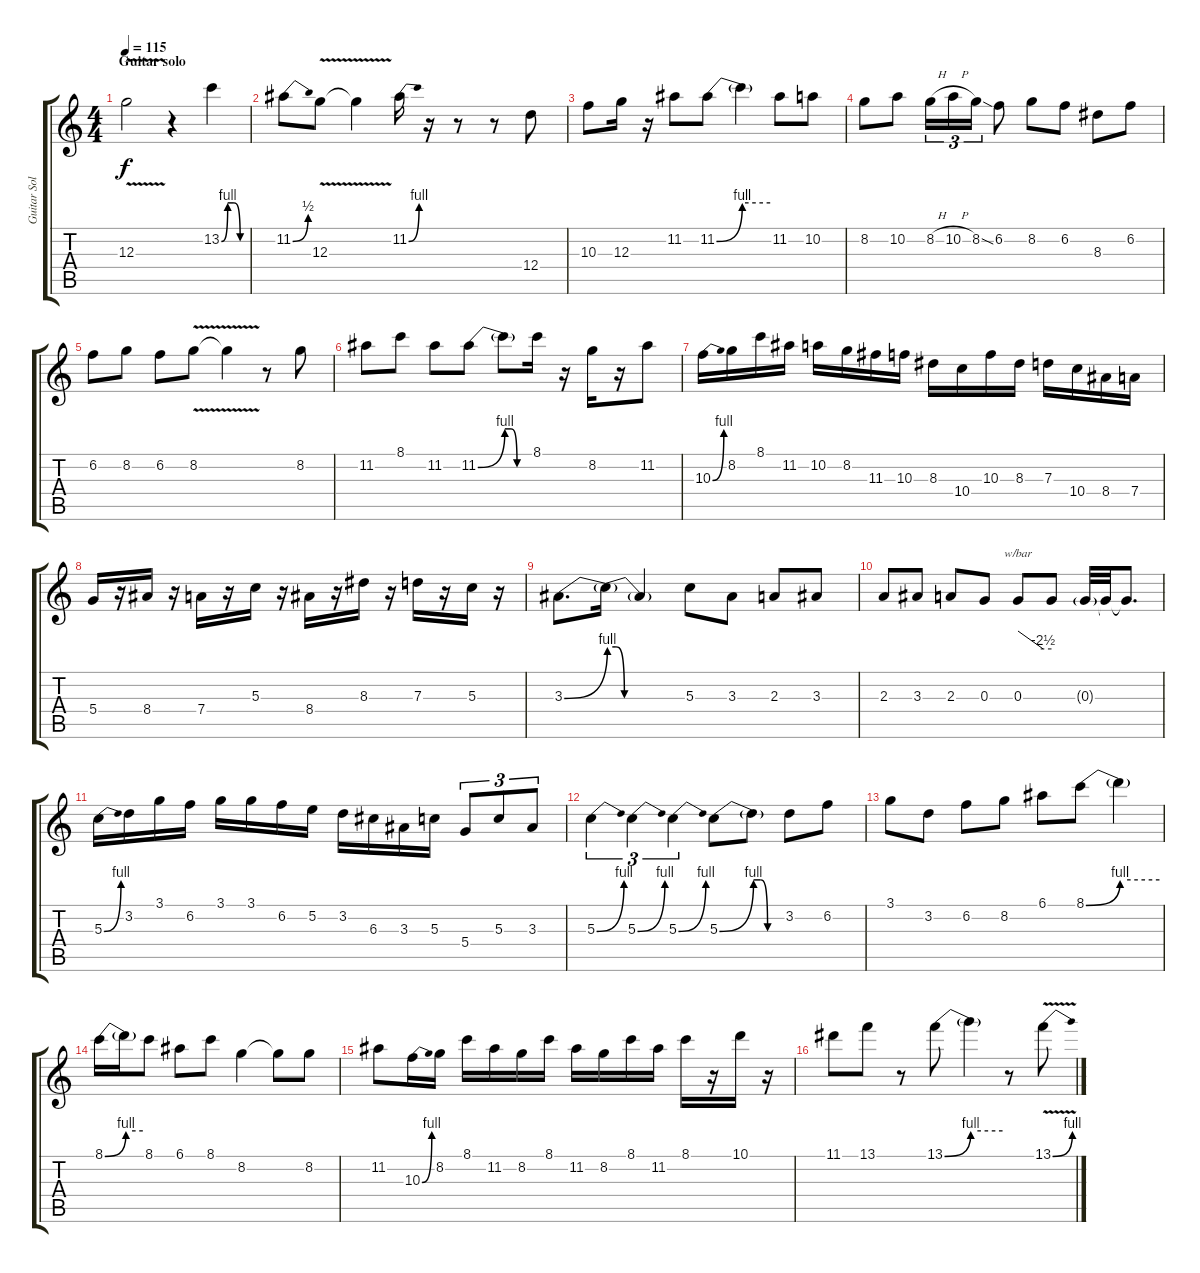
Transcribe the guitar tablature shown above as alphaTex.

\track ("Guitar Solo (Overdub)" "Guitar Sol") {instrument overdrivenguitar}
\staff {score tabs}
\tuning (E4 B3 G3 D3 A2 E2) {hide}
\ts (4 4)
\section ("" "Guitar solo")
\tempo 115
\clef g2
\ks c
12.3{v}.2{dy f} r.4 13.2{be (custom 0 0 15 4 30 4 45 0 60 0)}.4 |
11.2{be (bend 0 0 60 2)}.8 12.3{v}.8 12.3{v t}.4 11.2{be (bend 0 0 60 4)}.16 r.16 r.8 r.8 12.4.8 |
10.3.8 12.3.16 r.16 11.2.8 11.2{be (bend 0 0 60 4)}.8 11.2{be (hold 0 4 60 4) t}.4 11.2.8 10.2.8 |
8.2.8 10.2.8 8.2{h}.16{tu (3 2)} 10.2{h}.16{tu (3 2)} 8.2{ss}.16{tu (3 2)} 6.2.8 8.2.8 6.2.8 8.3.8 6.2.8 |
6.2.8 8.2.8 6.2.8 8.2{v}.8 8.2{v t}.4 r.8 8.2.8 |
11.2.8 8.1.8 11.2.8 11.2{be (bend 0 0 60 4)}.8 11.2{be (custom 0 4 15 4 30 0 60 0) t}.8 8.1.16 r.16 8.2.16 r.16 11.2.8 |
10.3{be (bend 0 0 60 4)}.16 8.2.16 8.1.16 11.2.16 10.2.16 8.2.16 11.3.16 10.3.16 8.3.16 10.4.16 10.3.16 8.3.16 7.3.16 10.4.16 8.4.16 7.4.16 |
5.4.16 r.16 8.4.16 r.16 7.4.16 r.16 5.3.16 r.16 8.4.16 r.16 8.3.16 r.16 7.3.16 r.16 5.3.16 r.16 |
3.3{be (bend 0 0 60 4)}.8{d} 3.3{be (custom 0 4 15 4 30 0 60 0) t}.16 3.3{be (hold 0 0 60 0) t}.4 5.3.8 3.3.8 2.3.8 3.3.8 |
2.3.8 3.3.8 2.3.8 0.3.8 0.3.8{tbe (custom default 0 0 45 -10 60 -10)} 0.3{t}.8 0.3{g}.32 0.3{t}.32 0.3{t}.8{d} |
5.3{be (bend 0 0 60 4)}.16 3.2.16 3.1.16 6.2.16 3.1.16 3.1.16 6.2.16 5.2.16 3.2.16 6.3.16 3.3.16 5.3.16 5.4.8{tu (3 2)} 5.3.8{tu (3 2)} 3.3.8{tu (3 2)} |
5.3{be (bend 0 0 60 4)}.4{tu (3 2)} 5.3{be (bend 0 0 60 4)}.4{tu (3 2)} 5.3{be (bend 0 0 60 4)}.4{tu (3 2)} 5.3{be (bend 0 0 60 4)}.8 5.3{be (custom 0 4 15 4 30 0 60 0) t}.8 3.2.8 6.2.8 |
3.1.8 3.2.8 6.2.8 8.2.8 6.1.8 8.1{be (bend 0 0 60 4)}.8 8.1{be (hold 0 4 60 4) t}.4 |
8.1{be (bend 0 0 60 4)}.16 8.1{be (hold 0 4 60 4) t}.16 8.1.8 6.1.8 8.1.8 8.2.4 8.2{t}.8 8.2.8 |
11.2.8 10.3{be (bend 0 0 60 4)}.16 8.2.16 8.1.16 11.2.16 8.2.16 8.1.16 11.2.16 8.2.16 8.1.16 11.2.16 8.1.16 r.16 10.1.16 r.16 |
11.1.8 13.1.8 r.8 13.1{be (bend 0 0 60 4)}.8 13.1{be (hold 0 4 60 4) t}.4 r.8 13.1{be (bend 0 0 60 4) v}.8
